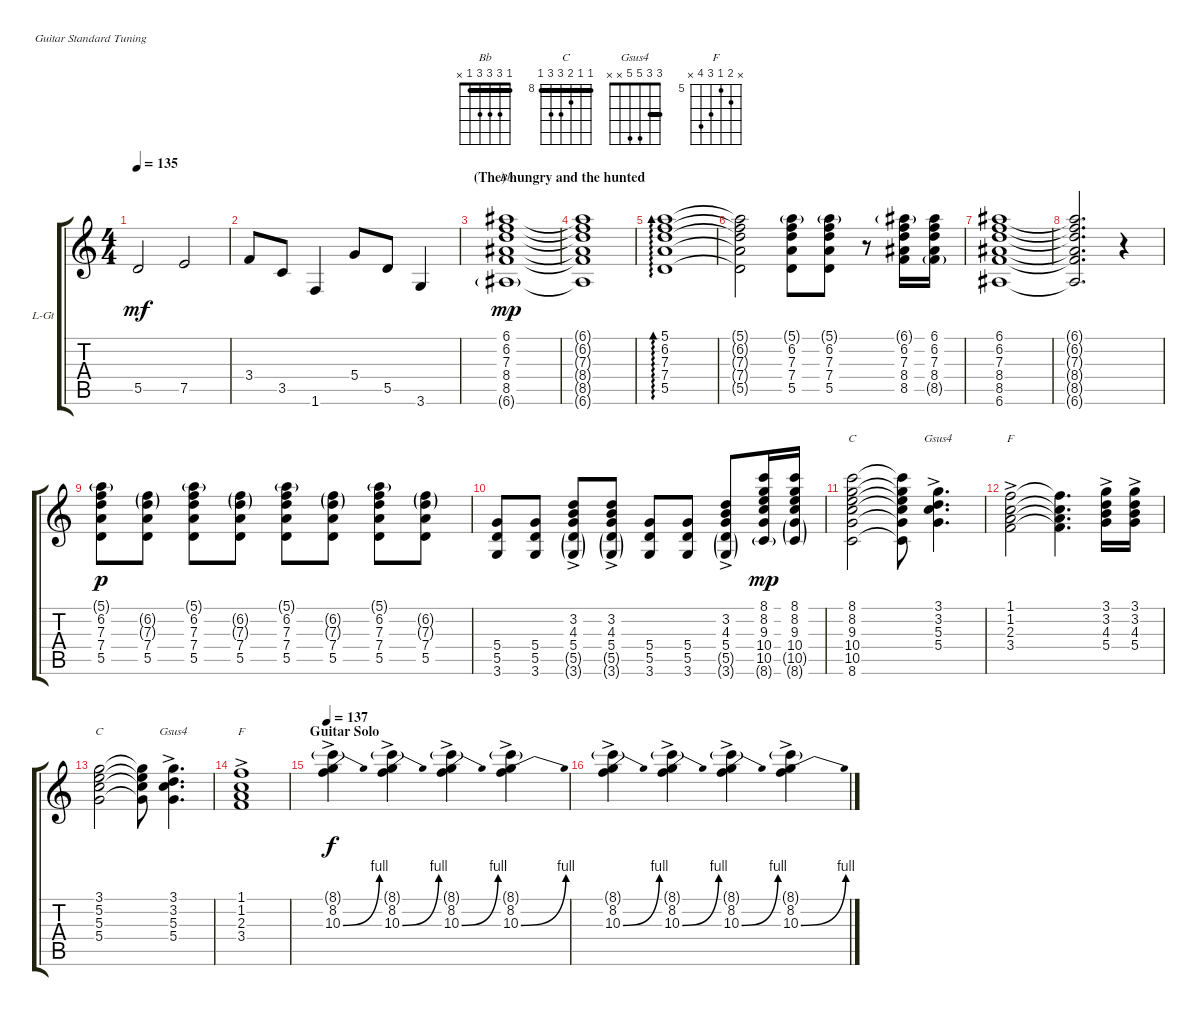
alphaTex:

\defaultSystemsLayout 4
\bracketExtendMode groupsimilarinstruments
\firstSystemTrackNameOrientation horizontal
\otherSystemsTrackNameOrientation horizontal
\track ("Lead Guitar" "L-Gt") {instrument overdrivenguitar}
\staff {score tabs}
\tuning (E4 B3 G3 D3 A2 E2)
\chord ("Bb" 1 3 3 3 1 x) {showfingering false barre 1}
\chord ("C" 8 8 9 10 10 8) {firstfret 8 showfingering false barre (8 8)}
\chord ("Gsus4" 3 3 5 5 x x) {showfingering false barre 3}
\chord ("F" x 6 5 7 8 x) {firstfret 5 showfingering false}
\ts (4 4)
\tempo 135
\clef g2
\scale
0.333333
\ks c
5.5.2{dy mf} 7.5.2 |
\scale
0.333333 3.4.8 3.5.8 1.6.4 5.4.8 5.5.8 3.6.4 |
\section ("" "(The) hungry and the hunted")
\scale
0.333333 (8.5 8.4 7.3 6.6{g} 6.2 6.1).1{ch "Bb" dy mp} |
\scale
0.333333 (8.5{t} 8.4{t} 7.3{t} 6.6{t} 6.2{t} 6.1{t}).1 |
\scale
0.333333 (7.3 6.2 7.4 5.5 5.1).1{ad 0} |
\scale
0.333333 (7.3{t} 6.2{t} 7.4{t} 5.5{t} 5.1{t}).2 (7.3 7.4 6.2 5.1{g} 5.5).8 (7.3 7.4 6.2 5.1{g} 5.5).8 r.8 (8.4 7.3 8.5 6.1{g} 6.2).16 (8.4 7.3 6.1 6.2 8.5{g}).16 |
\scale
0.333333 (6.6 8.4 7.3 8.5 6.1 6.2).1 |
\scale
0.333333 (6.6{t} 8.4{t} 7.3{t} 8.5{t} 6.1{t} 6.2{t}).2{d} r.4 |
\scale
0.333333 (7.4 5.5 7.3 6.2 5.1{g}).8{dy p} (7.4 5.5 7.3{g} 6.2{g}).8 (7.4 5.5 7.3 6.2 5.1{g}).8 (7.4 5.5 7.3{g} 6.2{g}).8 (7.4 5.5 7.3 6.2 5.1{g}).8 (7.4 5.5 7.3{g} 6.2{g}).8 (7.4 5.5 7.3 6.2 5.1{g}).8 (7.4 5.5 7.3{g} 6.2{g}).8 |
\scale
0.333333 (3.6 5.5 5.4).8 (3.6 5.5 5.4).8 (3.6{g} 5.5{g} 5.4 4.3 3.2{ac}).8 (3.6{g} 5.5{g} 5.4 4.3 3.2{ac}).8 (3.6 5.5 5.4).8 (3.6 5.5 5.4).8 (3.6{g} 5.5{g} 5.4 4.3 3.2{ac}).8 (8.6{g} 9.3 10.5 8.1 8.2 10.4).16{dy mp} (8.6{g} 9.3 10.5{g} 8.1 8.2 10.4).16 |
\scale
0.333333 (8.6 9.3 10.5 8.1 8.2 10.4).2{ch "C"} (8.6{t} 9.3{t} 10.5{t} 8.1{t} 8.2{t} 10.4{t}).8 (3.2{ac} 5.3{ac} 5.4{ac} 3.1{ac}).4{d ch "Gsus4"} |
\scale
0.333333 (2.3{ac} 1.2{ac} 3.4{ac} 1.1{ac}).2{ch "F"} (2.3{t} 1.2{t} 3.4{t} 1.1{t}).4{d} (3.2{ac} 4.3{ac} 5.4{ac} 3.1{ac}).16 (3.2{ac} 4.3{ac} 5.4{ac} 3.1{ac}).16 |
\scale
0.333333 (5.2 3.1 5.3 5.4).2{ch "C"} (5.2{t} 3.1{t} 5.3{t} 5.4{t}).8 (3.2{ac} 5.3{ac} 5.4{ac} 3.1{ac}).4{d ch "Gsus4"} |
\scale
0.333333 (2.3{ac} 1.2{ac} 3.4{ac} 1.1{ac}).1{ch "F"} |
\section ("" "Guitar Solo")
\tempo 137
\scale
0.333333 (10.3{be (bend 0 0 15 4) ac} 8.1{g} 8.2).4{dy f} (10.3{be (bend 0 0 15 4) ac} 8.1{g} 8.2).4 (10.3{be (bend 0 0 15 4) ac} 8.1{g} 8.2).4 (10.3{be (bend 0 0 15 4) ac} 8.1{g} 8.2).4 |
\scale
0.333333 (10.3{be (bend 0 0 15 4) ac} 8.1{g} 8.2).4 (10.3{be (bend 0 0 15 4) ac} 8.1{g} 8.2).4 (10.3{be (bend 0 0 15 4) ac} 8.1{g} 8.2).4 (10.3{be (bend 0 0 15 4) ac} 8.1{g} 8.2).4
